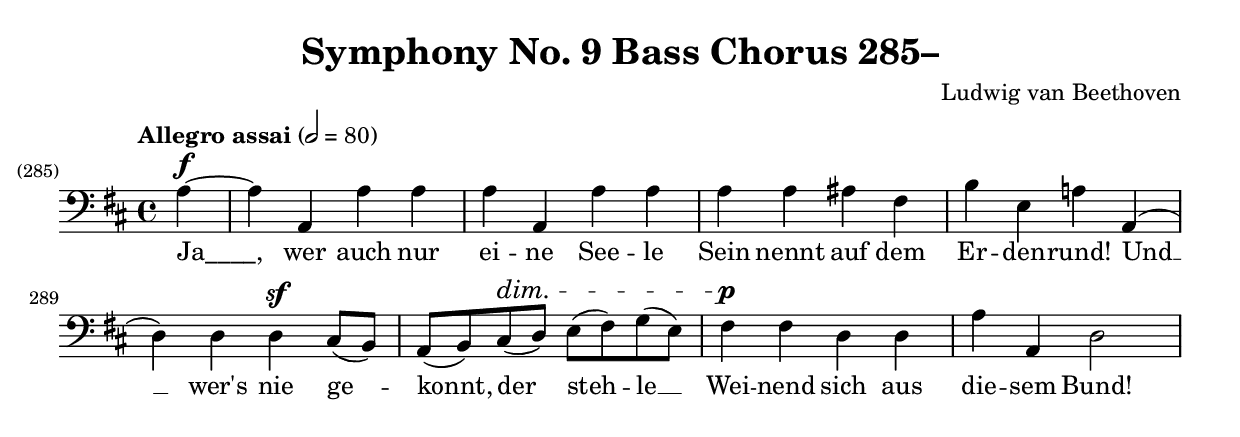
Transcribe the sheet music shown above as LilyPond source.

\version "2.24.4"
\header {
  title = "Symphony No. 9 Bass Chorus 285–"
  composer = "Ludwig van Beethoven"
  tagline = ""
}
\language "english"
\score {
  <<
  \relative {
    \clef bass
    \key d \major
    \time 4/4
    \tempo "Allegro assai" 2 = 80
    \set Score.currentBarNumber = #285
    \set Score.barNumberVisibility = #all-bar-numbers-visible
    \partial 4
    a~^\f | a a, a' a | a a, a' a | a a as fs | b e, a! a,( |
    d) d d^\sf cs8( b) | a( b) cs(^\dim d) e( fs) g( e) | fs4^\p fs d d | a' a, d2 |
  }
  \addlyrics {
    "Ja____," wer auch nur ei -- ne See -- le
    Sein nennt auf dem Er -- den -- rund!
    Und __ wer's nie ge -- konnt, der steh -- le __
    Wei -- nend sich aus die -- sem Bund!
  }
  >>
  \layout { indent = 0 }
  \midi {}
}
